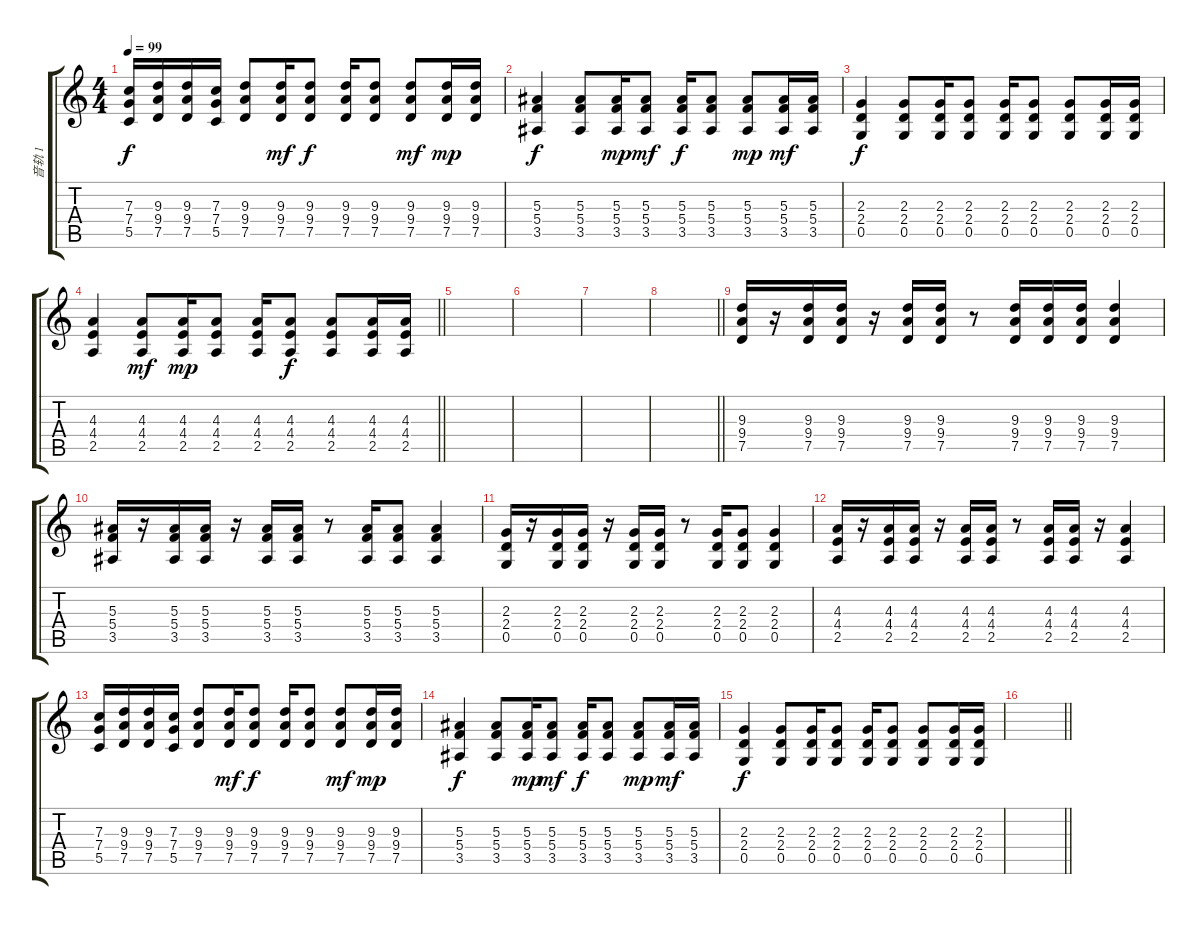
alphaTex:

\track ("音轨 1" "音轨 1") {instrument overdrivenguitar}
\staff {score tabs}
\tuning (D4 A3 F3 C3 G2 C2) {hide}
\ts (4 4)
\tempo 99
\clef g2
\ks c
(7.3 7.4 5.5).16{dy f} (9.3 9.4 7.5).16 (9.3 9.4 7.5).16 (7.3 7.4 5.5).16 (9.3 9.4 7.5).8 (9.3 9.4 7.5).16{dy mf} (9.3 9.4 7.5).8{dy f} (9.3 9.4 7.5).16 (9.3 9.4 7.5).8 (9.3 9.4 7.5).8{dy mf} (9.3 9.4 7.5).16{dy mp} (9.3 9.4 7.5).16 |
(5.3 5.4 3.5).4{dy f} (5.3 5.4 3.5).8 (5.3 5.4 3.5).16{dy mp} (5.3 5.4 3.5).8{dy mf} (5.3 5.4 3.5).16{dy f} (5.3 5.4 3.5).8 (5.3 5.4 3.5).8{dy mp} (5.3 5.4 3.5).16{dy mf} (5.3 5.4 3.5).16 |
(2.3 2.4 0.5).4{dy f} (2.3 2.4 0.5).8 (2.3 2.4 0.5).16 (2.3 2.4 0.5).8 (2.3 2.4 0.5).16 (2.3 2.4 0.5).8 (2.3 2.4 0.5).8 (2.3 2.4 0.5).16 (2.3 2.4 0.5).16 |
\barLineRight lightlight
(4.3 4.4 2.5).4 (4.3 4.4 2.5).8{dy mf} (4.3 4.4 2.5).16{dy mp} (4.3 4.4 2.5).8 (4.3 4.4 2.5).16 (4.3 4.4 2.5).8{dy f} (4.3 4.4 2.5).8 (4.3 4.4 2.5).16 (4.3 4.4 2.5).16 |
|
|
|
\barLineRight lightlight
|
(9.3 9.4 7.5).16 r.16 (9.3 9.4 7.5).16 (9.3 9.4 7.5).16 r.16 (9.3 9.4 7.5).16 (9.3 9.4 7.5).16 r.8 (9.3 9.4 7.5).16 (9.3 9.4 7.5).16 (9.3 9.4 7.5).16 (9.3 9.4 7.5).4 |
(5.3 5.4 3.5).16 r.16 (5.3 5.4 3.5).16 (5.3 5.4 3.5).16 r.16 (5.3 5.4 3.5).16 (5.3 5.4 3.5).16 r.8 (5.3 5.4 3.5).16 (5.3 5.4 3.5).8 (5.3 5.4 3.5).4 |
(2.3 2.4 0.5).16 r.16 (2.3 2.4 0.5).16 (2.3 2.4 0.5).16 r.16 (2.3 2.4 0.5).16 (2.3 2.4 0.5).16 r.8 (2.3 2.4 0.5).16 (2.3 2.4 0.5).8 (2.3 2.4 0.5).4 |
(4.3 4.4 2.5).16 r.16 (4.3 4.4 2.5).16 (4.3 4.4 2.5).16 r.16 (4.3 4.4 2.5).16 (4.3 4.4 2.5).16 r.8 (4.3 4.4 2.5).16 (4.3 4.4 2.5).16 r.16 (4.3 4.4 2.5).4 |
(7.3 7.4 5.5).16 (9.3 9.4 7.5).16 (9.3 9.4 7.5).16 (7.3 7.4 5.5).16 (9.3 9.4 7.5).8 (9.3 9.4 7.5).16{dy mf} (9.3 9.4 7.5).8{dy f} (9.3 9.4 7.5).16 (9.3 9.4 7.5).8 (9.3 9.4 7.5).8{dy mf} (9.3 9.4 7.5).16{dy mp} (9.3 9.4 7.5).16 |
(5.3 5.4 3.5).4{dy f} (5.3 5.4 3.5).8 (5.3 5.4 3.5).16{dy mp} (5.3 5.4 3.5).8{dy mf} (5.3 5.4 3.5).16{dy f} (5.3 5.4 3.5).8 (5.3 5.4 3.5).8{dy mp} (5.3 5.4 3.5).16{dy mf} (5.3 5.4 3.5).16 |
(2.3 2.4 0.5).4{dy f} (2.3 2.4 0.5).8 (2.3 2.4 0.5).16 (2.3 2.4 0.5).8 (2.3 2.4 0.5).16 (2.3 2.4 0.5).8 (2.3 2.4 0.5).8 (2.3 2.4 0.5).16 (2.3 2.4 0.5).16 |
\barLineRight lightlight
